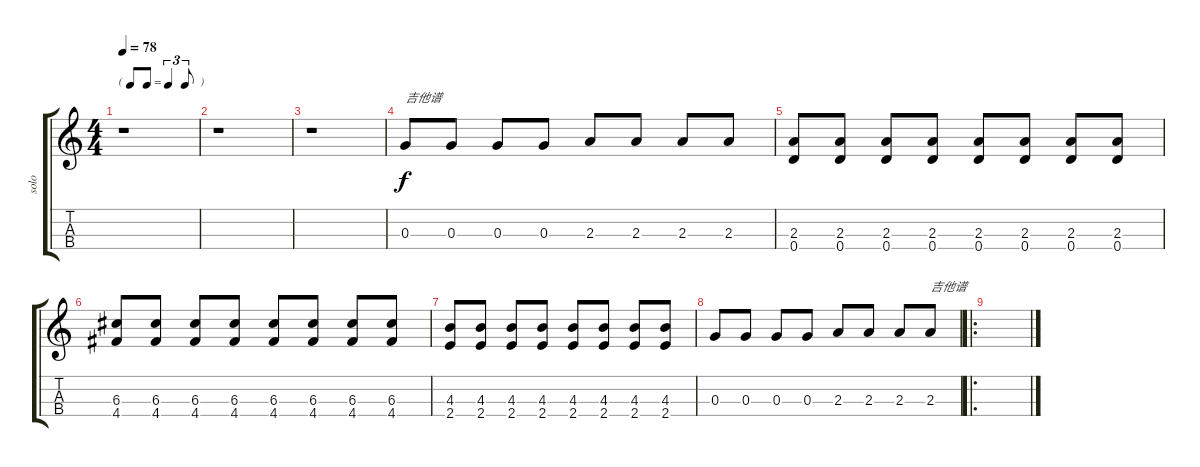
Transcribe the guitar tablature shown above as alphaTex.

\track ("solo" "solo") {instrument electricbassfinger}
\staff {score tabs}
\tuning (E4 B3 G3 D3) {hide}
\ts (4 4)
\tf triplet8th
\tempo 78
\clef g2
\ks c
r.1{dy f instrument electricbassfinger} |
r.1 |
r.1 |
0.3.8{txt "吉他谱"} 0.3.8 0.3.8 0.3.8 2.3.8 2.3.8 2.3.8 2.3.8 |
(2.3 0.4).8 (2.3 0.4).8 (2.3 0.4).8 (2.3 0.4).8 (2.3 0.4).8 (2.3 0.4).8 (2.3 0.4).8 (2.3 0.4).8 |
(6.3 4.4).8 (6.3 4.4).8 (6.3 4.4).8 (6.3 4.4).8 (6.3 4.4).8 (6.3 4.4).8 (6.3 4.4).8 (6.3 4.4).8 |
(4.3 2.4).8 (4.3 2.4).8 (4.3 2.4).8 (4.3 2.4).8 (4.3 2.4).8 (4.3 2.4).8 (4.3 2.4).8 (4.3 2.4).8 |
0.3.8 0.3.8 0.3.8 0.3.8 2.3.8 2.3.8 2.3.8 2.3.8{txt "吉他谱"} |
\ro
